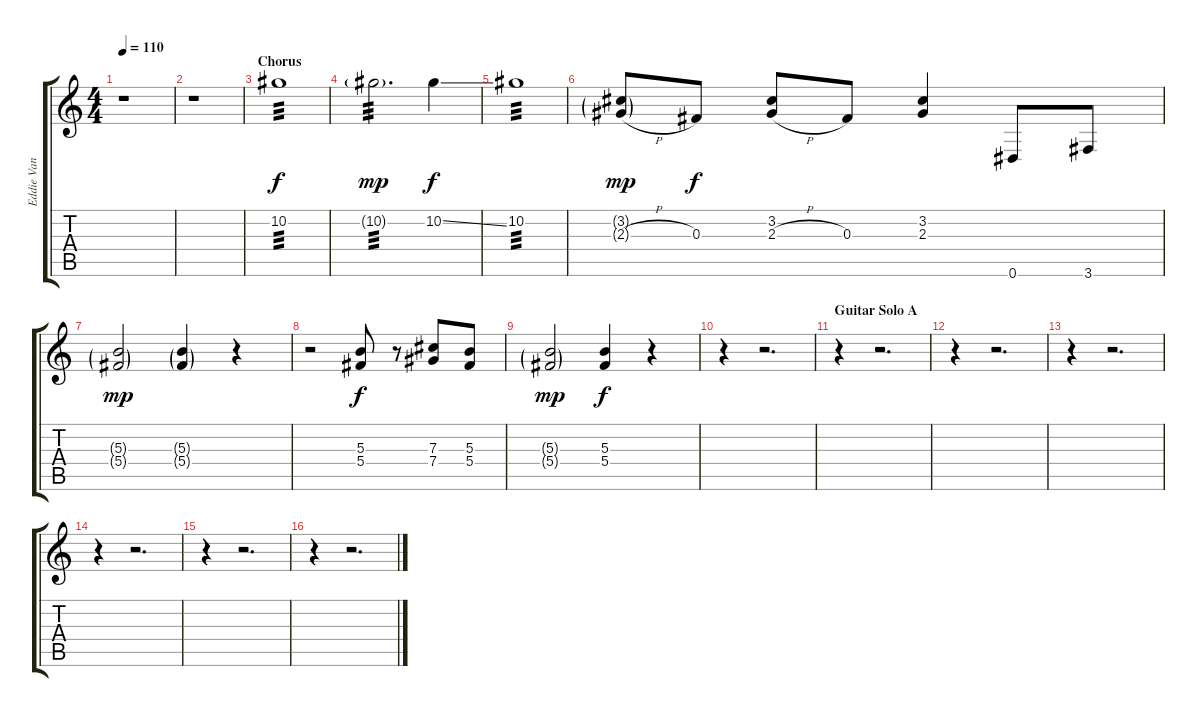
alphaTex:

\track ("Eddie Van Halen Fills" "Eddie Van ") {instrument distortionguitar}
\staff {score tabs}
\tuning (Eb4 Bb3 Gb3 Db3 Ab2 Eb2) {hide}
\ts (4 4)
\tempo 110
\clef g2
\ks c
r.1{dy f} |
r.1 |
\section ("" "Chorus")
10.2.1{tp 3} |
10.2{g}.2{d tp 3 dy mp} 10.2{ss}.4{dy f} |
10.2.1{tp 3} |
(3.2{g} 2.3{h g}).8{dy mp} 0.3.8{dy f} (3.2 2.3{h}).8 0.3.8 (3.2 2.3).4 0.6.8 3.6.8 |
(5.3{g} 5.4{g}).2{dy mp} (5.3{g} 5.4{g}).4 r.4 |
r.2 (5.3 5.4).8{dy f} r.8 (7.3 7.4).8 (5.3 5.4).8 |
(5.3{g} 5.4{g}).2{dy mp} (5.3 5.4).4{dy f} r.4 |
r.4 r.2{d} |
\section ("" "Guitar Solo A")
r.4 r.2{d} |
r.4 r.2{d} |
r.4 r.2{d} |
r.4 r.2{d} |
r.4 r.2{d} |
r.4 r.2{d}
